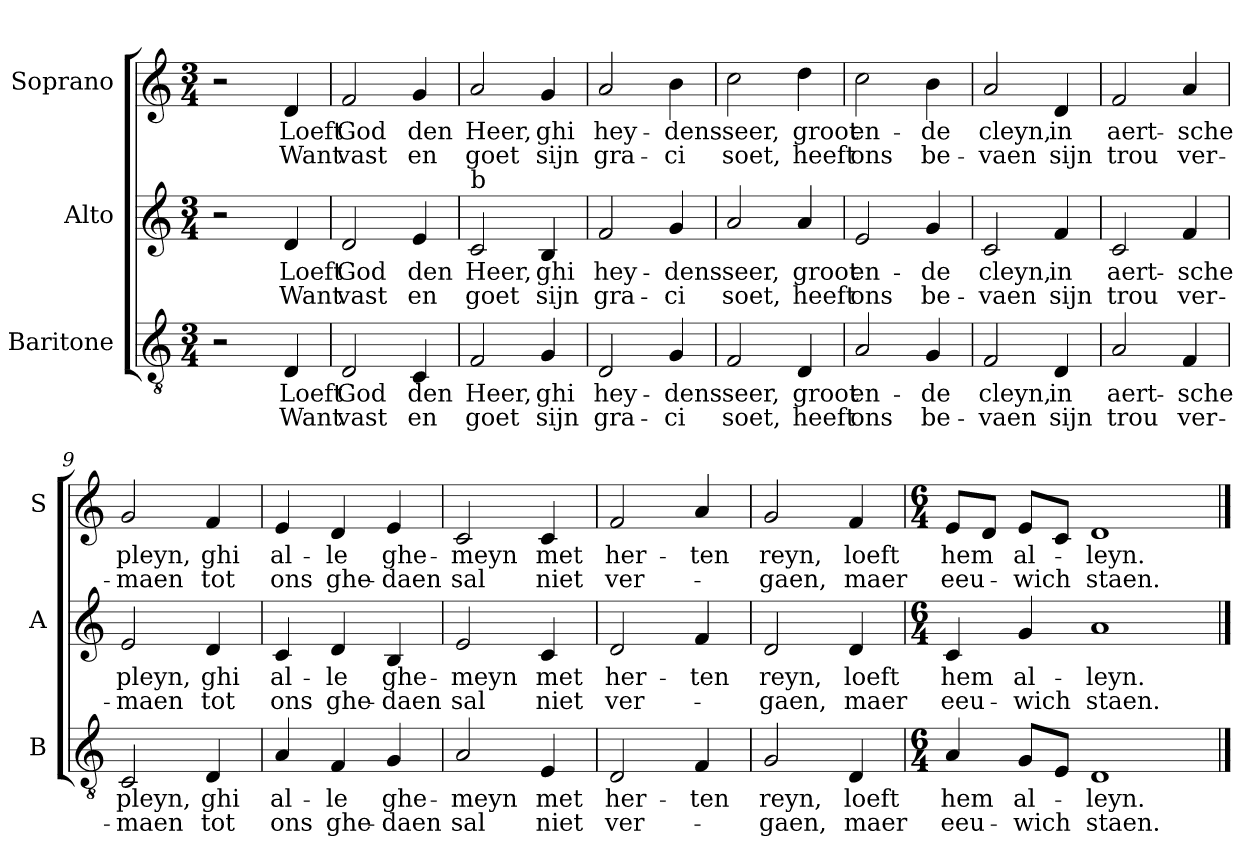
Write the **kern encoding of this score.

**kern	**text	**text	**kern	**text	**text	**kern	**text	**text
*part3	*part3	*part3	*part2	*part2	*part2	*part1	*part1	*part1
*staff3	*staff3	*staff3	*staff2	*staff2	*staff2	*staff1	*staff1	*staff1
*I"Baritone	*	*	*I"Alto	*	*	*I"Soprano	*	*
*I'B	*	*	*I'A	*	*	*I'S	*	*
*clefGv2	*	*	*clefG2	*	*	*clefG2	*	*
*k[]	*	*	*k[]	*	*	*k[]	*	*
*C:	*	*	*C:	*	*	*C:	*	*
*M3/4	*	*	*M3/4	*	*	*M3/4	*	*
=1	=1	=1	=1	=1	=1	=1	=1	=1
2r	.	.	2r	.	.	2r	.	.
!	!LO:LY:b	!LO:LY:b	!	!LO:LY:b	!LO:LY:b	!	!LO:LY:b	!LO:LY:b
4D/	Loeft	Want	4d/	Loeft	Want	4d/	Loeft	Want
=2	=2	=2	=2	=2	=2	=2	=2	=2
!	!LO:LY:b	!LO:LY:b	!	!LO:LY:b	!LO:LY:b	!	!LO:LY:b	!LO:LY:b
2D/	God	vast	2d/	God	vast	2f/	God	vast
!	!LO:LY:b	!LO:LY:b	!	!LO:LY:b	!LO:LY:b	!	!LO:LY:b	!LO:LY:b
4C/	den	en	4e/	den	en	4g/	den	en
=3	=3	=3	=3	=3	=3	=3	=3	=3
!	!	!	!LO:TX:a:t=b	!	!	!	!	!
!	!LO:LY:b	!LO:LY:b	!	!LO:LY:b	!LO:LY:b	!	!LO:LY:b	!LO:LY:b
2F/	Heer,	goet	2c/	Heer,	goet	2a/	Heer,	goet
!	!LO:LY:b	!LO:LY:b	!	!LO:LY:b	!LO:LY:b	!	!LO:LY:b	!LO:LY:b
4G/	ghi	sijn	4B/	ghi	sijn	4g/	ghi	sijn
=4	=4	=4	=4	=4	=4	=4	=4	=4
!	!LO:LY:b	!LO:LY:b	!	!LO:LY:b	!LO:LY:b	!	!LO:LY:b	!LO:LY:b
2D/	hey-	gra-	2f/	hey-	gra-	2a/	hey-	gra-
!	!LO:LY:b	!LO:LY:b	!	!LO:LY:b	!LO:LY:b	!	!LO:LY:b	!LO:LY:b
4G/	-dens	-ci	4g/	-dens	-ci	4b\	-dens	-ci
=5	=5	=5	=5	=5	=5	=5	=5	=5
!	!LO:LY:b	!LO:LY:b	!	!LO:LY:b	!LO:LY:b	!	!LO:LY:b	!LO:LY:b
2F/	seer,	soet,	2a/	seer,	soet,	2cc\	seer,	soet,
!	!LO:LY:b	!LO:LY:b	!	!LO:LY:b	!LO:LY:b	!	!LO:LY:b	!LO:LY:b
4D/	groot	heeft	4a/	groot	heeft	4dd\	groot	heeft
!!LO:LB:g=z
=6	=6	=6	=6	=6	=6	=6	=6	=6
!	!LO:LY:b	!LO:LY:b	!	!LO:LY:b	!LO:LY:b	!	!LO:LY:b	!LO:LY:b
2A/	en-	ons	2e/	en-	ons	2cc\	en-	ons
!	!LO:LY:b	!LO:LY:b	!	!LO:LY:b	!LO:LY:b	!	!LO:LY:b	!LO:LY:b
4G/	-de	be-	4g/	-de	be-	4b\	-de	be-
=7	=7	=7	=7	=7	=7	=7	=7	=7
!	!LO:LY:b	!LO:LY:b	!	!LO:LY:b	!LO:LY:b	!	!LO:LY:b	!LO:LY:b
2F/	cleyn,	-vaen	2c/	cleyn,	-vaen	2a/	cleyn,	-vaen
!	!LO:LY:b	!LO:LY:b	!	!LO:LY:b	!LO:LY:b	!	!LO:LY:b	!LO:LY:b
4D/	in	sijn	4f/	in	sijn	4d/	in	sijn
=8	=8	=8	=8	=8	=8	=8	=8	=8
!	!LO:LY:b	!LO:LY:b	!	!LO:LY:b	!LO:LY:b	!	!LO:LY:b	!LO:LY:b
2A/	aert-	trou	2c/	aert-	trou	2f/	aert-	trou
!	!LO:LY:b	!LO:LY:b	!	!LO:LY:b	!LO:LY:b	!	!LO:LY:b	!LO:LY:b
4F/	-sche	ver-	4f/	-sche	ver-	4a/	-sche	ver-
=9	=9	=9	=9	=9	=9	=9	=9	=9
!	!LO:LY:b	!LO:LY:b	!	!LO:LY:b	!LO:LY:b	!	!LO:LY:b	!LO:LY:b
2C/	pleyn,	-maen	2e/	pleyn,	-maen	2g/	pleyn,	-maen
!	!LO:LY:b	!LO:LY:b	!	!LO:LY:b	!LO:LY:b	!	!LO:LY:b	!LO:LY:b
4D/	ghi	tot	4d/	ghi	tot	4f/	ghi	tot
=10	=10	=10	=10	=10	=10	=10	=10	=10
!	!LO:LY:b	!LO:LY:b	!	!LO:LY:b	!LO:LY:b	!	!LO:LY:b	!LO:LY:b
4A/	al-	ons	4c/	al-	ons	4e/	al-	ons
!	!LO:LY:b	!LO:LY:b	!	!LO:LY:b	!LO:LY:b	!	!LO:LY:b	!LO:LY:b
4F/	-le	ghe-	4d/	-le	ghe-	4d/	-le	ghe-
!	!LO:LY:b	!LO:LY:b	!	!LO:LY:b	!LO:LY:b	!	!LO:LY:b	!LO:LY:b
4G/	ghe-	-daen	4B/	ghe-	-daen	4e/	ghe-	-daen
!!LO:LB:g=z
=11	=11	=11	=11	=11	=11	=11	=11	=11
!	!LO:LY:b	!LO:LY:b	!	!LO:LY:b	!LO:LY:b	!	!LO:LY:b	!LO:LY:b
2A/	-meyn	sal	2e/	-meyn	sal	2c/	-meyn	sal
!	!LO:LY:b	!LO:LY:b	!	!LO:LY:b	!LO:LY:b	!	!LO:LY:b	!LO:LY:b
4E/	met	niet	4c/	met	niet	4c/	met	niet
=12	=12	=12	=12	=12	=12	=12	=12	=12
!	!LO:LY:b	!LO:LY:b	!	!LO:LY:b	!LO:LY:b	!	!LO:LY:b	!LO:LY:b
2D/	her-	ver-	2d/	her-	ver-	2f/	her-	ver-
!	!LO:LY:b	!	!	!LO:LY:b	!	!	!LO:LY:b	!
4F/	-ten	.	4f/	-ten	.	4a/	-ten	.
=13	=13	=13	=13	=13	=13	=13	=13	=13
!	!LO:LY:b	!LO:LY:b	!	!LO:LY:b	!LO:LY:b	!	!LO:LY:b	!LO:LY:b
2G/	reyn,	-gaen,	2d/	reyn,	-gaen,	2g/	reyn,	-gaen,
!	!LO:LY:b	!LO:LY:b	!	!LO:LY:b	!LO:LY:b	!	!LO:LY:b	!LO:LY:b
4D/	loeft	maer	4d/	loeft	maer	4f/	loeft	maer
=14	=14	=14	=14	=14	=14	=14	=14	=14
*M6/4	*	*	*M6/4	*	*	*M6/4	*	*
!	!LO:LY:b	!LO:LY:b	!	!LO:LY:b	!LO:LY:b	!	!LO:LY:b	!LO:LY:b
4A/	hem	eeu-	4c/	hem	eeu-	8e/L	hem	eeu-
.	.	.	.	.	.	8d/J	.	.
!	!LO:LY:b	!LO:LY:b	!	!LO:LY:b	!LO:LY:b	!	!LO:LY:b	!LO:LY:b
8G/L	al-	-wich	4g/	al-	-wich	8e/L	al-	-wich
8E/J	.	.	.	.	.	8c/J	.	.
!	!LO:LY:b	!LO:LY:b	!	!LO:LY:b	!LO:LY:b	!	!LO:LY:b	!LO:LY:b
1D	-leyn.	staen.	1a	-leyn.	staen.	1d	-leyn.	staen.
==	==	==	==	==	==	==	==	==
*-	*-	*-	*-	*-	*-	*-	*-	*-
